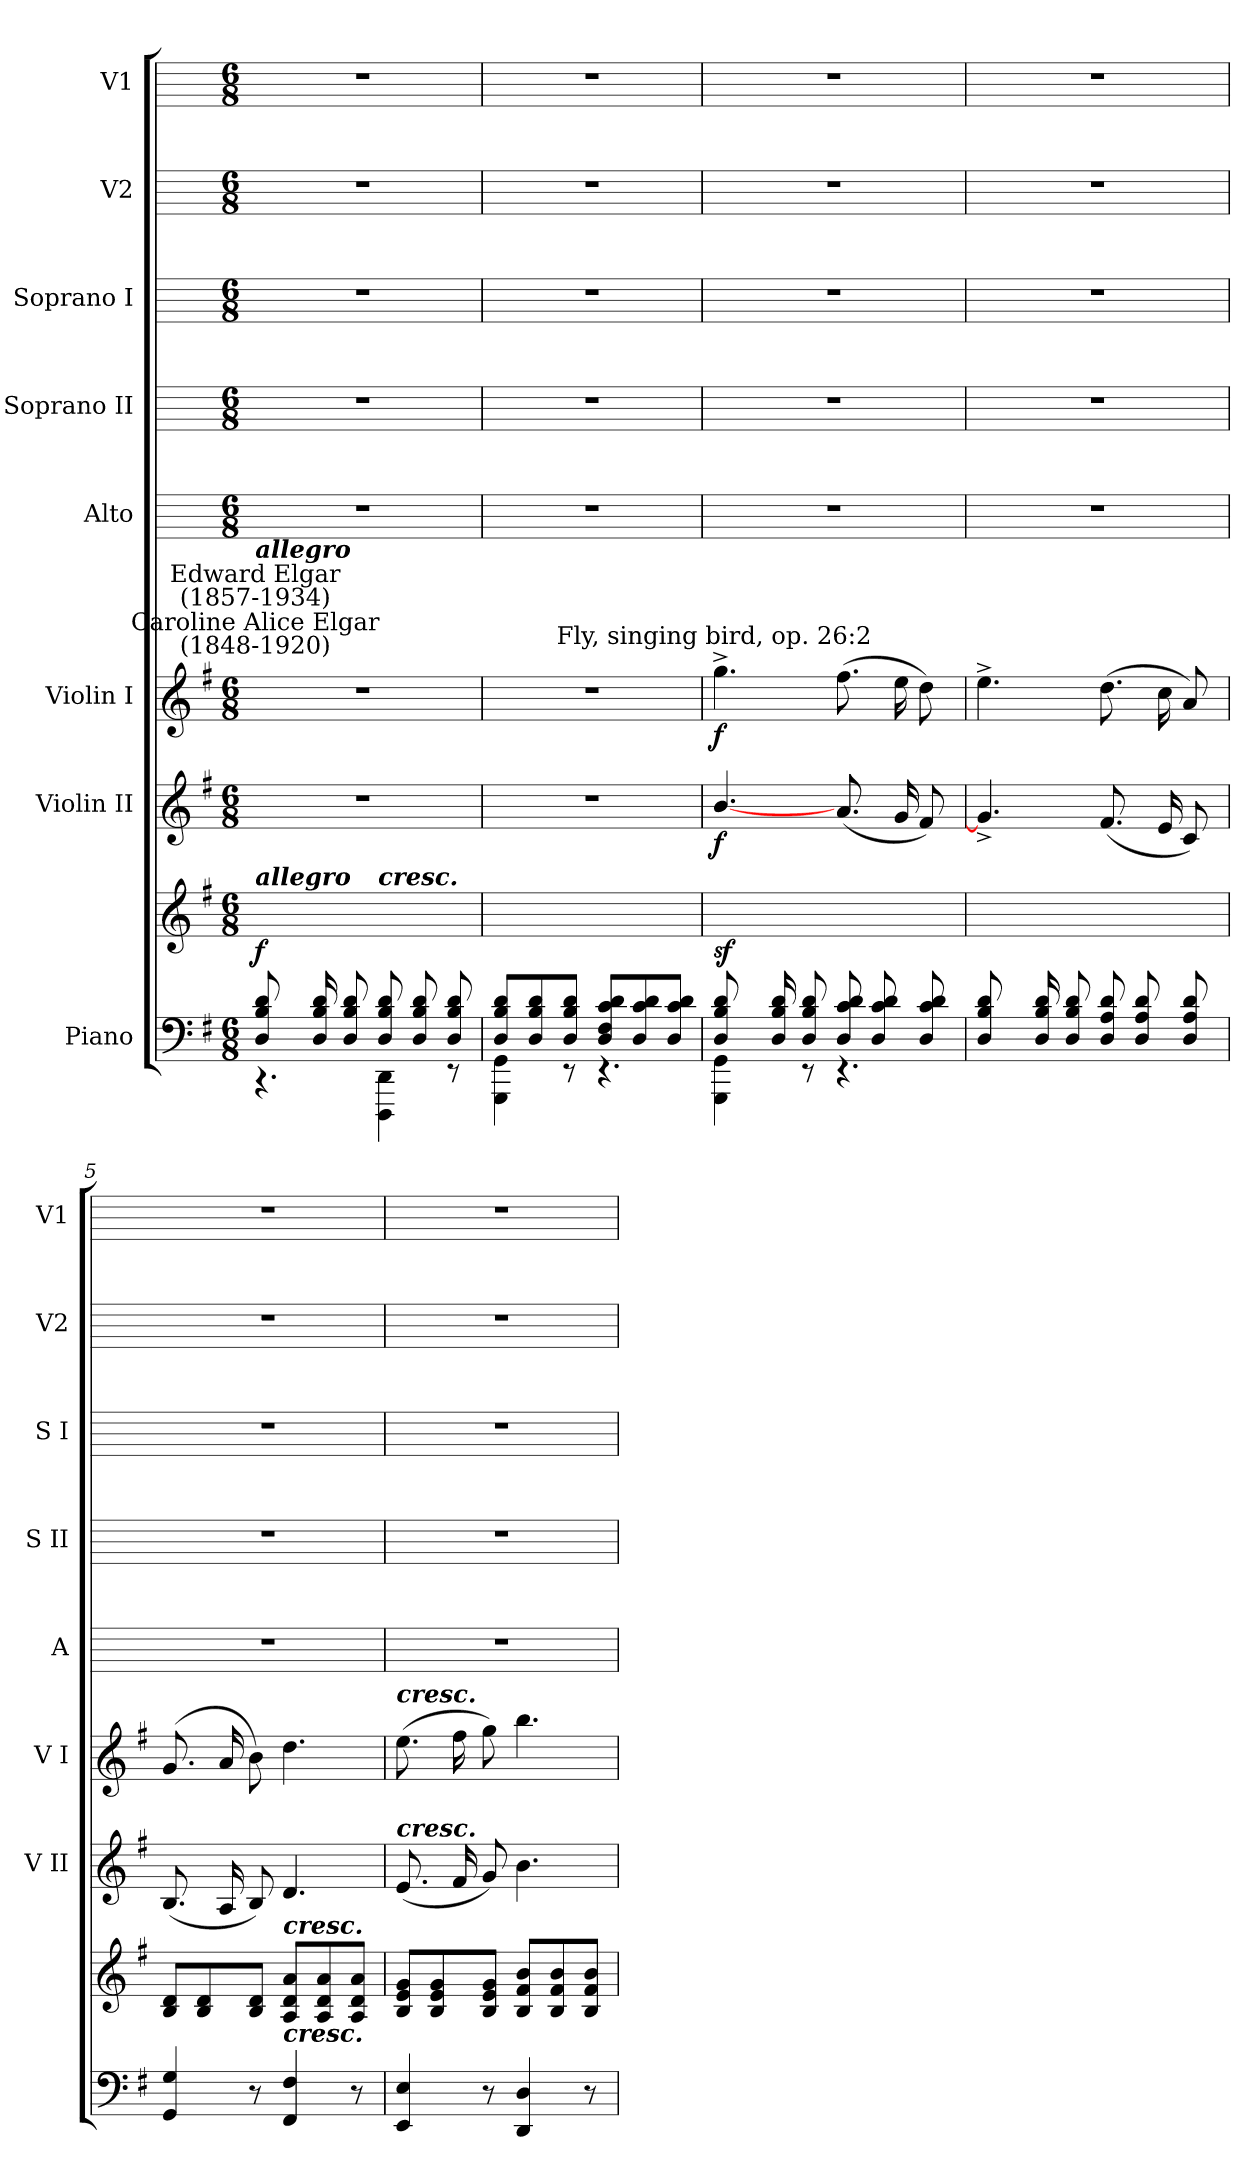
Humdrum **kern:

**kern	**kern	**dynam	**kern	**dynam	**kern	**dynam	**kern	**kern	**kern	**kern	**kern
*part8	*part8	*part8	*part7	*part7	*part6	*part6	*part5	*part4	*part3	*part2	*part1
*staff9	*staff8	*staff8/9	*staff7	*staff7	*staff6	*staff6	*staff5	*staff4	*staff3	*staff2	*staff1
*I"Piano	*	*	*I"Violin II	*	*I"Violin I	*	*I"Alto	*I"Soprano II	*I"Soprano I	*I"V2	*I"V1
*	*	*	*I'V II	*	*I'V I	*	*I'A	*I'S II	*I'S I	*I'V2	*I'V1
*clefF4	*clefG2	*	*clefG2	*	*clefG2	*	*	*	*	*	*
*k[f#]	*k[f#]	*	*k[f#]	*	*k[f#]	*	*	*	*	*	*
*G:	*G:	*	*G:	*	*G:	*	*	*	*	*	*
*M6/8	*M6/8	*	*M6/8	*	*M6/8	*	*M6/8	*M6/8	*M6/8	*M6/8	*M6/8
*MM88	*MM88	*	*MM88	*	*MM88	*	*MM88	*MM88	*MM88	*MM88	*MM88
=1	=1	=1	=1	=1	=1	=1	=1	=1	=1	=1	=1
*^	*	*	*	*	*	*	*	*	*	*	*
!	!	!	!	!	!	!LO:TX:a:cj:t=Caroline Alice Elgar\n(1848-1920)	!	!	!	!	!	!
!	!	!	!	!	!	!LO:TX:a:cj:t=Edward Elgar\n(1857-1934)	!	!	!	!	!	!
!	!	!	!	!	!	!LO:TX:a:Bi:t=allegro	!	!	!	!	!	!
!	!	!LO:TX:a:Bi:t=allegro	!	!	!	!	!	!	!	!	!	!
!	!	!	!LO:DY:b	!LO:N:vis=1	!	!LO:N:vis=1	!	!	!	!	!	!
8D/ 8B/ 8d/	4.r	8ryy	f	2.r	.	2.r	.	2.r	2.r	2.r	2.r	2.r
16ryy	.	16ryy	.	.	.	.	.	.	.	.	.	.
16D/ 16B/ 16d/LL	.	8.ryy	.	.	.	.	.	.	.	.	.	.
8D/ 8B/ 8d/J	.	.	.	.	.	.	.	.	.	.	.	.
!	!	!LO:TX:a:Bi:t=cresc.	!	!	!	!	!	!	!	!	!	!
8D/ 8B/ 8d/L	4DDD\ 4DD\	4.ryy	.	.	.	.	.	.	.	.	.	.
8D/ 8B/ 8d/	.	.	.	.	.	.	.	.	.	.	.	.
8D/ 8B/ 8d/J	8r	.	.	.	.	.	.	.	.	.	.	.
=2	=2	=2	=2	=2	=2	=2	=2	=2	=2	=2	=2	=2
!	!	!	!	!LO:N:vis=1	!	!LO:N:vis=1	!	!	!	!	!	!
8D/ 8B/ 8d/L	4GGG\ 4GG\	2.ryy	.	2.r	.	2.r	.	2.r	2.r	2.r	2.r	2.r
8D/ 8B/ 8d/	.	.	.	.	.	.	.	.	.	.	.	.
8D/ 8B/ 8d/J	8r	.	.	.	.	.	.	.	.	.	.	.
8D/ 8F#/ 8c/ 8d/L	4.r	.	.	.	.	.	.	.	.	.	.	.
8D/ 8c/ 8d/	.	.	.	.	.	.	.	.	.	.	.	.
8D/ 8c/ 8d/J	.	.	.	.	.	.	.	.	.	.	.	.
=3	=3	=3	=3	=3	=3	=3	=3	=3	=3	=3	=3	=3
!	!	!	!	!	!	!LO:TX:a:cj:t=Fly, singing bird, op. 26&colon;2	!	!	!	!	!	!
!	!	!	!LO:DY:b	!	!LO:DY:b	!	!LO:DY:b	!	!	!	!	!
8D/ 8B/ 8d/	4GGG\ 4GG\	8ryy	sf	[4.b/	f	4.gg^	f	2.r	2.r	2.r	2.r	2.r
16ryy	.	16ryy	.	.	.	.	.	.	.	.	.	.
16D/ 16B/ 16d/LL	.	2ryy	.	.	.	.	.	.	.	.	.	.
8D/ 8B/ 8d/J	8r	.	.	.	.	.	.	.	.	.	.	.
8D/ 8c/ 8d/L	4.r	.	.	(<8.aL	.	(>8.ff#L	.	.	.	.	.	.
8D/ 8c/ 8d/	.	.	.	.	.	.	.	.	.	.	.	.
.	.	.	.	16gL	.	16eeL	.	.	.	.	.	.
8D/ 8c/ 8d/J	.	.	.	8f#J)	.	8ddJ)	.	.	.	.	.	.
.	.	16ryy	.	.	.	.	.	.	.	.	.	.
=4	=4	=4	=4	=4	=4	=4	=4	=4	=4	=4	=4	=4
!	!LO:N:vis=1	!	!	!	!	!	!	!	!	!	!	!
8D/ 8B/ 8d/	2.ryy	8ryy	.	4.g^]	.	4.ee^	.	2.r	2.r	2.r	2.r	2.r
16ryy	.	16ryy	.	.	.	.	.	.	.	.	.	.
16D/ 16B/ 16d/LL	.	2ryy	.	.	.	.	.	.	.	.	.	.
8D/ 8B/ 8d/J	.	.	.	.	.	.	.	.	.	.	.	.
8D/ 8A/ 8d/L	.	.	.	(<8.f#L	.	(>8.ddL	.	.	.	.	.	.
8D/ 8A/ 8d/	.	.	.	.	.	.	.	.	.	.	.	.
.	.	.	.	16eL	.	16ccL	.	.	.	.	.	.
8D/ 8A/ 8d/J	.	.	.	8cJ)	.	8aJ)	.	.	.	.	.	.
.	.	16ryy	.	.	.	.	.	.	.	.	.	.
*v	*v	*	*	*	*	*	*	*	*	*	*	*
=5	=5	=5	=5	=5	=5	=5	=5	=5	=5	=5	=5
4GG 4G	8B 8dL	.	(<8.BL	.	(<8.gL	.	2.r	2.r	2.r	2.r	2.r
.	8B 8d	.	.	.	.	.	.	.	.	.	.
.	.	.	16AL	.	16aL	.	.	.	.	.	.
8r	8B 8dJ	.	8BJ)	.	8bJ)	.	.	.	.	.	.
!	!LO:TX:a:Bi:t=cresc.	!	!	!	!	!	!	!	!	!	!
!LO:TX:a:Bi:t=cresc.	!	!	!	!	!	!	!	!	!	!	!
4FF# 4F#	8A 8d 8aL	.	4.d	.	4.dd	.	.	.	.	.	.
.	8A 8d 8a	.	.	.	.	.	.	.	.	.	.
8r	8A 8d 8aJ	.	.	.	.	.	.	.	.	.	.
=6	=6	=6	=6	=6	=6	=6	=6	=6	=6	=6	=6
!	!	!	!	!	!LO:TX:a:Bi:t=cresc.	!	!	!	!	!	!
!	!	!	!LO:TX:a:Bi:t=cresc.	!	!	!	!	!	!	!	!
4EE 4E	8B 8e 8gL	.	(<8.eL	.	(>8.eeL	.	2.r	2.r	2.r	2.r	2.r
.	8B 8e 8g	.	.	.	.	.	.	.	.	.	.
.	.	.	16f#L	.	16ff#L	.	.	.	.	.	.
8r	8B 8e 8gJ	.	8gJ)	.	8ggJ)	.	.	.	.	.	.
4DD 4D	8B 8f# 8bL	.	4.b	.	4.bb	.	.	.	.	.	.
.	8B 8f# 8b	.	.	.	.	.	.	.	.	.	.
8r	8B 8f# 8bJ	.	.	.	.	.	.	.	.	.	.
=	=	=	=	=	=	=	=	=	=	=	=
*-	*-	*-	*-	*-	*-	*-	*-	*-	*-	*-	*-
